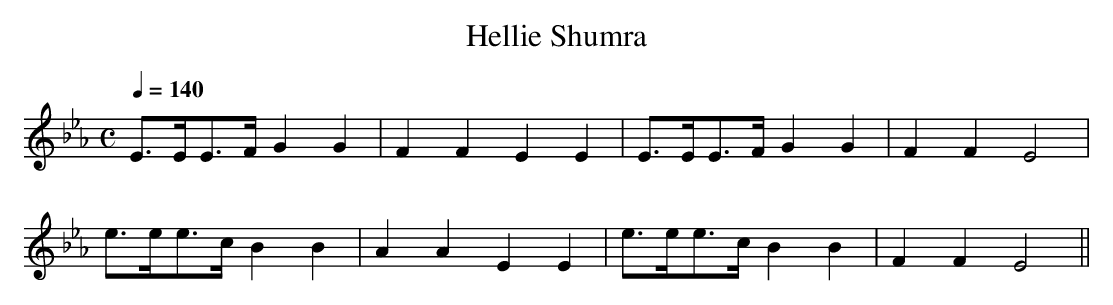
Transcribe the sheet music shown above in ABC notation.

X:1
T:Hellie Shumra
M:C
L:1/8
Q:1/4=140
K:Eb
E>EE>F G2G2|F2F2 E2E2|E>EE>F G2G2|F2F2 E4|
e>ee>c B2B2|A2A2 E2E2|e>ee>c B2B2|F2F2 E4||
